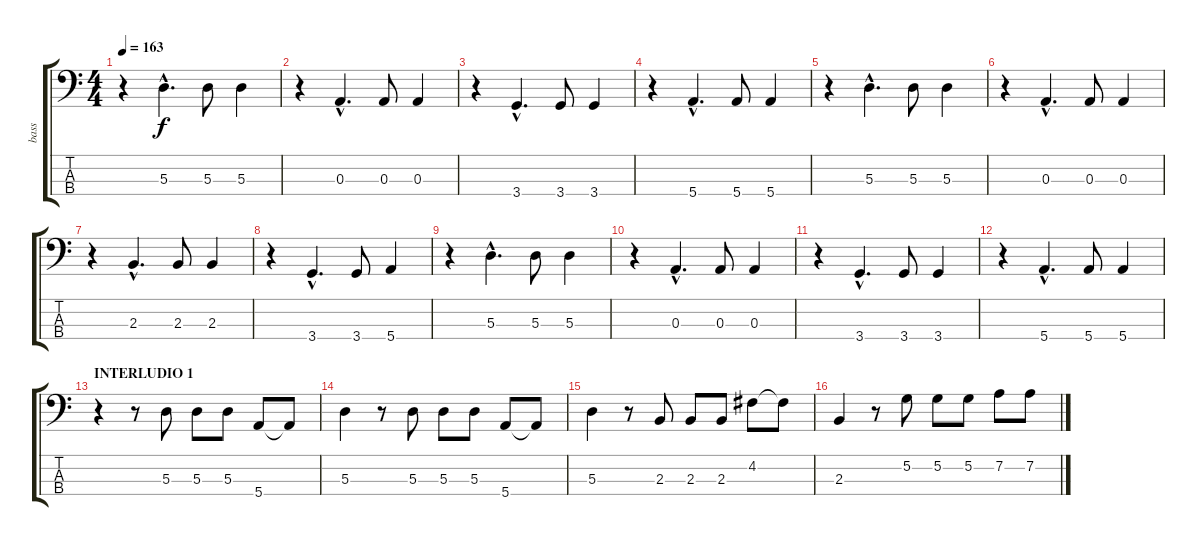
\track ("bass" "bass") {instrument electricbassfinger}
\staff {score tabs}
\tuning (G2 D2 A1 E1) {hide}
\ts (4 4)
\tempo 163
\clef f4
\ks c
r.4{dy f} 5.3{hac}.4{d} 5.3.8 5.3.4 |
r.4 0.3{hac}.4{d} 0.3.8 0.3.4 |
r.4 3.4{hac}.4{d} 3.4.8 3.4.4 |
r.4 5.4{hac}.4{d} 5.4.8 5.4.4 |
r.4 5.3{hac}.4{d} 5.3.8 5.3.4 |
r.4 0.3{hac}.4{d} 0.3.8 0.3.4 |
r.4 2.3{hac}.4{d} 2.3.8 2.3.4 |
r.4 3.4{hac}.4{d} 3.4.8 5.4.4 |
r.4 5.3{hac}.4{d} 5.3.8 5.3.4 |
r.4 0.3{hac}.4{d} 0.3.8 0.3.4 |
r.4 3.4{hac}.4{d} 3.4.8 3.4.4 |
r.4 5.4{hac}.4{d} 5.4.8 5.4.4 |
\section ("" "INTERLUDIO 1")
r.4 r.8 5.3.8 5.3.8 5.3.8 5.4.8 5.4{t}.8 |
5.3.4 r.8 5.3.8 5.3.8 5.3.8 5.4.8 5.4{t}.8 |
5.3.4 r.8 2.3.8 2.3.8 2.3.8 4.2.8 4.2{t}.8 |
2.3.4 r.8 5.2.8 5.2.8 5.2.8 7.2.8 7.2.8
